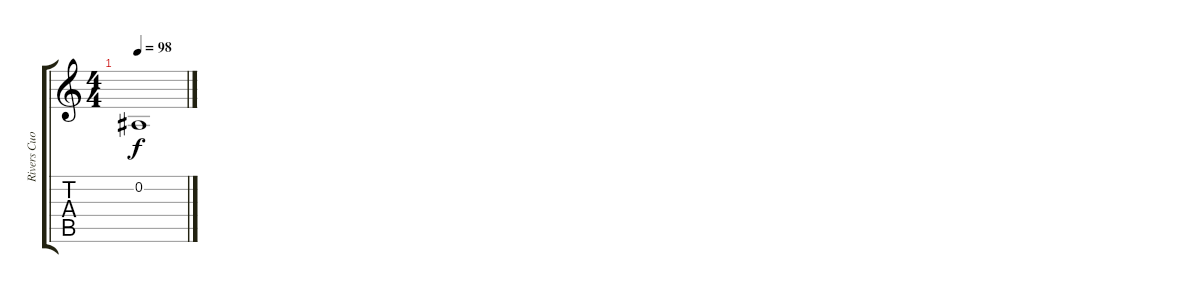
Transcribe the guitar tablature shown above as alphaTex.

\track ("Rivers Cuomo - Vocals" "Rivers Cuo") {instrument altosax}
\staff {score tabs}
\tuning (Eb4 Bb3 Gb3 Db3 Ab2 Eb2) {hide}
\ts (4 4)
\tempo 98
\clef g2
\ks c
0.2.1{dy f}
